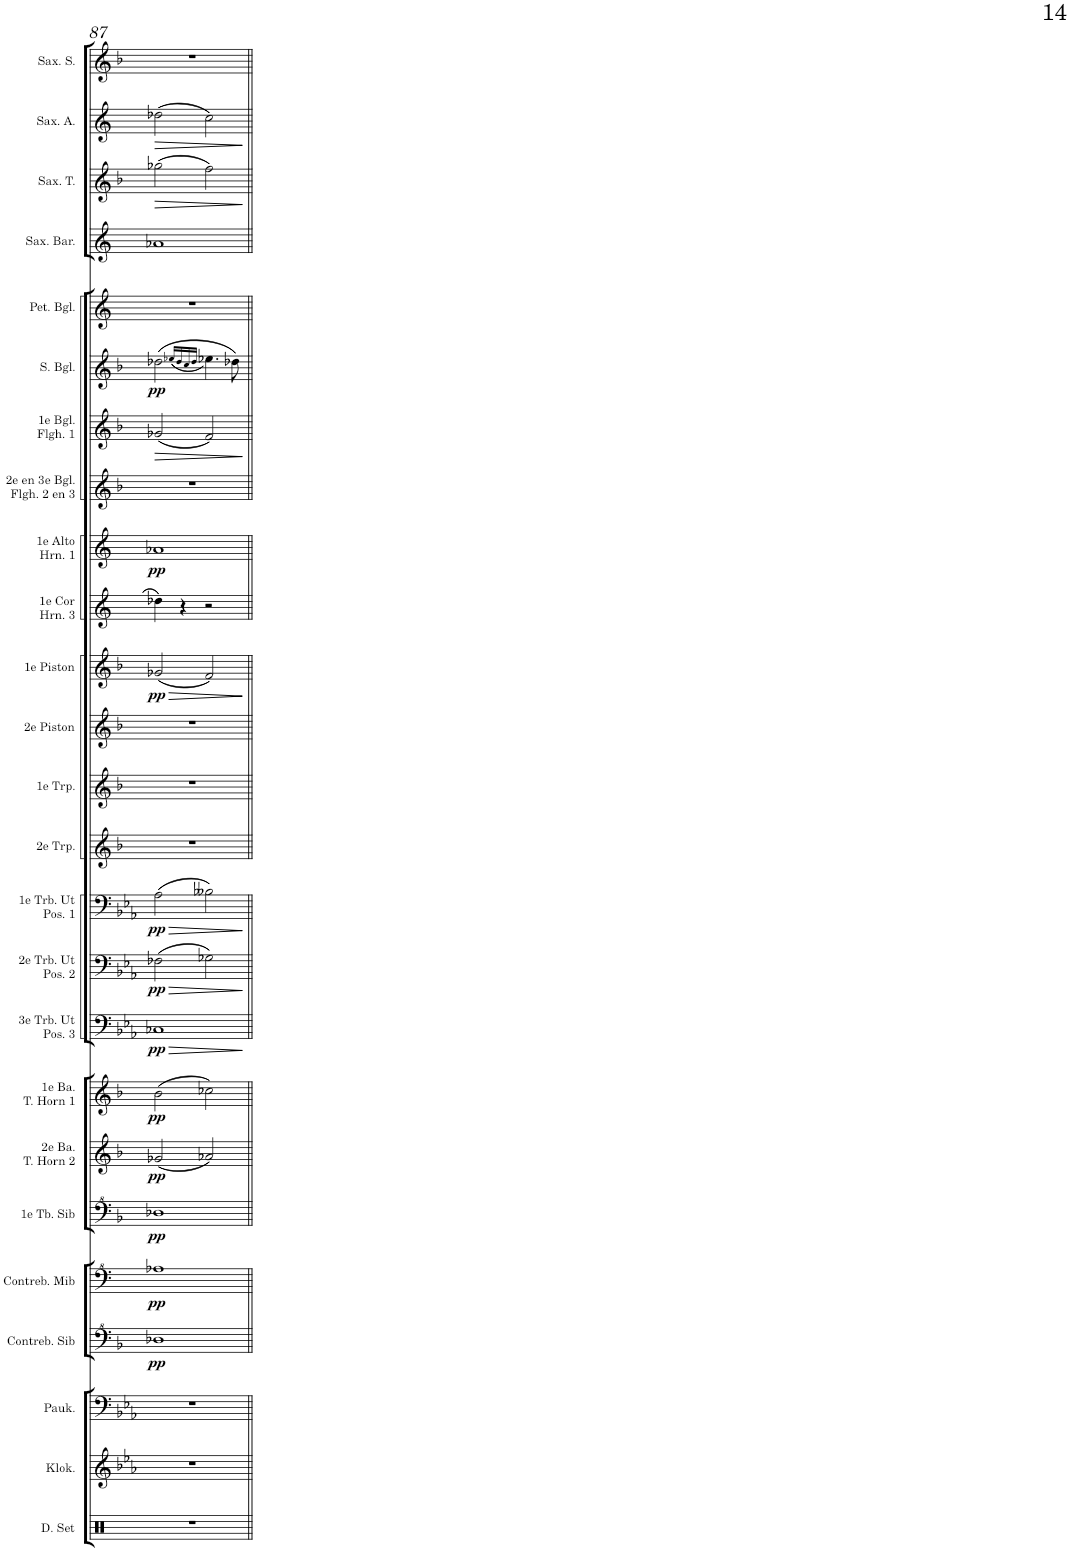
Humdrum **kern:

**kern	**kern	**kern	**kern	**dynam	**kern	**dynam	**kern	**dynam	**kern	**dynam	**kern	**dynam	**kern	**dynam	**kern	**dynam	**kern	**dynam	**kern	**kern	**kern	**kern	**dynam	**kern	**kern	**dynam	**kern	**kern	**dynam	**kern	**dynam	**kern	**kern	**kern	**dynam	**kern	**dynam	**kern
*part25	*part24	*part23	*part22	*part22	*part21	*part21	*part20	*part20	*part19	*part19	*part18	*part18	*part17	*part17	*part16	*part16	*part15	*part15	*part14	*part13	*part12	*part11	*part11	*part10	*part9	*part9	*part8	*part7	*part7	*part6	*part6	*part5	*part4	*part3	*part3	*part2	*part2	*part1
*staff25	*staff24	*staff23	*staff22	*staff22	*staff21	*staff21	*staff20	*staff20	*staff19	*staff19	*staff18	*staff18	*staff17	*staff17	*staff16	*staff16	*staff15	*staff15	*staff14	*staff13	*staff12	*staff11	*staff11	*staff10	*staff9	*staff9	*staff8	*staff7	*staff7	*staff6	*staff6	*staff5	*staff4	*staff3	*staff3	*staff2	*staff2	*staff1
*I"Grote Trom	*I"Tambour	*I"Pauken	*I"Contrebasse Sib	*	*I"Contrebasse Mib	*	*I"1e Tuba Sib	*	*I"2e Baryton Tenorhorn 2	*	*I"1e Baryton Tenorhorn 1	*	*I"3e Trombone Ut Posaune 3	*	*I"2e Trombone Ut Posaune 2	*	*I"1e Trombone Ut Posaune 1	*	*I"2e Trompet	*I"1e Trompet	*I"2e Piston	*I"1e Piston	*	*I"1e Cor Horn 3	*I"1e Alto Horn 1	*	*I"2e en 3e Bugle Flugelhorn 2 en 3	*I"1e Bugle Flugelhorn 1	*	*I"Solo Bugle Fanfare	*	*I"Petite Bugle	*I"Saxophoon Baryton	*I"Saxophoon Tenor	*	*I"Saxophoon Alt	*	*I"Saxophoon Sopraan
*	*	*I'Pauk.	*I'Contreb. Sib	*	*I'Contreb. Mib	*	*I'1e Tb. Sib	*	*I'2e Ba. T. Horn 2	*	*I'1e Ba. T. Horn 1	*	*I'3e Trb. Ut Pos. 3	*	*I'2e Trb. Ut Pos. 2	*	*I'1e Trb. Ut Pos. 1	*	*I'2e Trp.	*I'1e Trp.	*I'2e Piston	*I'1e Piston	*	*I'1e Cor Hrn. 3	*I'1e Alto Hrn. 1	*	*I'2e en 3e Bgl. Flgh. 2 en 3	*I'1e Bgl. Flgh. 1	*	*I'S. Bgl.	*	*I'Pet. Bgl.	*I'Sax. Bar.	*I'Sax. T.	*	*I'Sax. A.	*	*I'Sax. S.
!!LO:PB:g=z
*clefX	*clefG2	*clefF4	*clefF^4	*	*clefF^4	*	*clefF^4	*	*clefG2	*	*clefG2	*	*clefF4	*	*clefF4	*	*clefF4	*	*clefG2	*clefG2	*clefG2	*clefG2	*	*clefG2	*clefG2	*	*clefG2	*clefG2	*	*clefG2	*	*clefG2	*clefG2	*clefG2	*	*clefG2	*	*clefG2
*	*Trd-14c-24	*	*Trd15c26	*	*Trd12c21	*	*Trd8c14	*	*Trd8c14	*	*Trd8c14	*	*	*	*	*	*	*	*Trd1c2	*Trd1c2	*Trd1c2	*Trd1c2	*	*Trd5c9	*Trd5c9	*	*Trd1c2	*Trd1c2	*	*Trd1c2	*	*Trd-2c-3	*Trd12c21	*Trd8c14	*	*Trd5c9	*	*Trd1c2
*k[]	*k[b-e-a-]	*k[b-e-a-]	*k[b-]	*	*k[]	*	*k[b-]	*	*k[b-]	*	*k[b-]	*	*k[b-e-a-]	*	*k[b-e-a-]	*	*k[b-e-a-]	*	*k[b-]	*k[b-]	*k[b-]	*k[b-]	*	*k[]	*k[]	*	*k[b-]	*k[b-]	*	*k[b-]	*	*k[]	*k[]	*k[b-]	*	*k[]	*	*k[b-]
*M2/2	*M2/2	*M2/2	*M2/2	*	*M2/2	*	*M2/2	*	*M2/2	*	*M2/2	*	*M2/2	*	*M2/2	*	*M2/2	*	*M2/2	*M2/2	*M2/2	*M2/2	*	*M2/2	*M2/2	*	*M2/2	*M2/2	*	*M2/2	*	*M2/2	*M2/2	*M2/2	*	*M2/2	*	*M2/2
*met(c|)	*met(c|)	*met(c|)	*met(c|)	*	*met(c|)	*	*met(c|)	*	*met(c|)	*	*met(c|)	*	*met(c|)	*	*met(c|)	*	*met(c|)	*	*met(c|)	*met(c|)	*met(c|)	*met(c|)	*	*met(c|)	*met(c|)	*	*met(c|)	*met(c|)	*	*met(c|)	*	*met(c|)	*met(c|)	*met(c|)	*	*met(c|)	*	*met(c|)
=87	=87	=87	=87	=87	=87	=87	=87	=87	=87	=87	=87	=87	=87	=87	=87	=87	=87	=87	=87	=87	=87	=87	=87	=87	=87	=87	=87	=87	=87	=87	=87	=87	=87	=87	=87	=87	=87	=87
!	!	!	!	!LO:DY:b	!	!LO:DY:b	!	!LO:DY:b	!	!LO:DY:b	!	!LO:DY:b	!	!LO:HP:b	!	!LO:HP:b	!	!LO:HP:b	!	!	!	!	!LO:HP:b	!	!	!	!	!	!LO:HP:b	!	!	!	!	!	!LO:HP:b	!	!LO:HP:b	!
!	!	!	!	!	!	!	!	!	!	!	!	!	!	!LO:DY:n=1:b	!	!LO:DY:n=1:b	!	!LO:DY:n=1:b	!	!	!	!	!LO:DY:n=1:b	!	!	!LO:DY:b	!	!	!	!	!LO:DY:b	!	!	!	!	!	!	!
1r	1r	1r	1d-X	pp	1a-X	pp	1d-X	pp	(2g-X/	pp	(2b-\	pp	1C-X	> pp	(2F-X\	> pp	(2A-\	> pp	1r	1r	1r	(2g-X/	> pp	4dd-X\	1a-X	pp	1r	(2g-X/	>	(2dd-X\	pp	1r	1a-X	(2gg-X\	>	(2dd-X\	>	1r
.	.	.	.	.	.	.	.	.	.	.	.	.	.	.	.	.	.	.	.	.	.	.	.	4r	.	.	.	.	.	.	.	.	.	.	.	.	.	.
.	.	.	.	.	.	.	.	.	.	.	.	.	.	.	.	.	.	.	.	.	.	.	.	.	.	.	.	.	.	(16qee-X/LL	.	.	.	.	.	.	.	.
.	.	.	.	.	.	.	.	.	.	.	.	.	.	.	.	.	.	.	.	.	.	.	.	.	.	.	.	.	.	16qdd-/	.	.	.	.	.	.	.	.
.	.	.	.	.	.	.	.	.	.	.	.	.	.	.	.	.	.	.	.	.	.	.	.	.	.	.	.	.	.	16qcc/	.	.	.	.	.	.	.	.
.	.	.	.	.	.	.	.	.	.	.	.	.	.	.	.	.	.	.	.	.	.	.	.	.	.	.	.	.	.	16qdd-/JJ	.	.	.	.	.	.	.	.
.	.	.	.	.	.	.	.	.	2a-X/)	.	2cc-X\)	.	.	.	2G-X\)	.	2B--X\)	.	.	.	.	2f/)	.	2r	.	.	.	2f/)	.	4.ee-X\)	.	.	.	2ff\)	.	2cc\)	.	.
.	.	.	.	.	.	.	.	.	.	.	.	.	.	.	.	.	.	.	.	.	.	.	.	.	.	.	.	.	.	8dd-X\)	.	.	.	.	.	.	.	.
.	.	.	.	.	.	.	.	.	.	.	.	.	.	]	.	]	.	]	.	.	.	.	]	.	.	.	.	.	]	.	.	.	.	.	]	.	]	.
=||	=||	=||	=||	=||	=||	=||	=||	=||	=||	=||	=||	=||	=||	=||	=||	=||	=||	=||	=||	=||	=||	=||	=||	=||	=||	=||	=||	=||	=||	=||	=||	=||	=||	=||	=||	=||	=||	=||
*-	*-	*-	*-	*-	*-	*-	*-	*-	*-	*-	*-	*-	*-	*-	*-	*-	*-	*-	*-	*-	*-	*-	*-	*-	*-	*-	*-	*-	*-	*-	*-	*-	*-	*-	*-	*-	*-	*-
